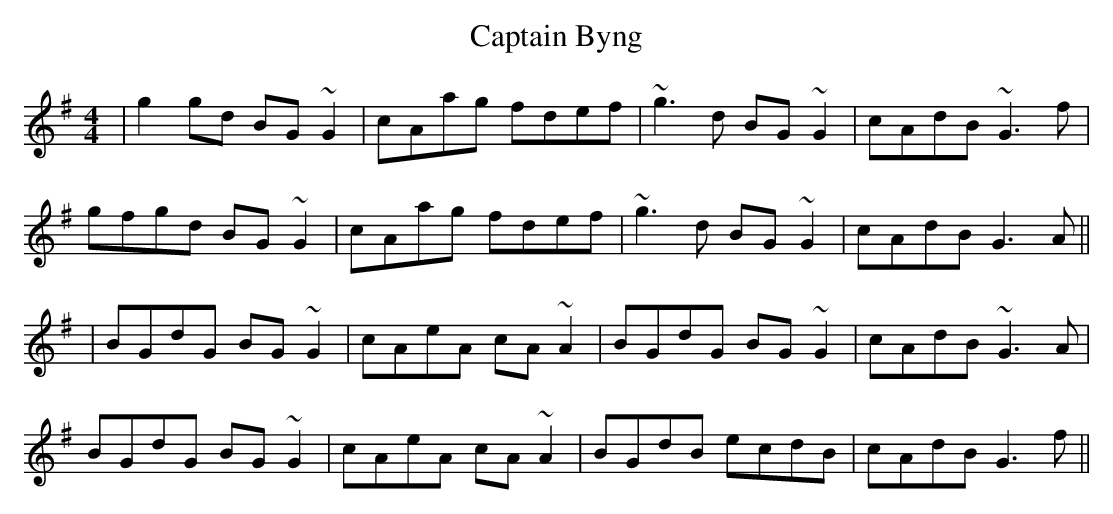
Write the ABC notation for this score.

X:1
T: Captain Byng
M: 4/4
L: 1/8
K: Gmaj
|g2gd BG~G2|cAag fdef|~g3d BG~G2|cAdB ~G3 f|
gfgd BG~G2|cAag fdef|~g3d BG~G2|cAdB G3 A||
|BGdG BG~G2|cAeA cA~A2|BGdG BG~G2|cAdB ~G3 A|
BGdG BG~G2|cAeA cA~A2|BGdB ecdB|cAdB G3 f||
